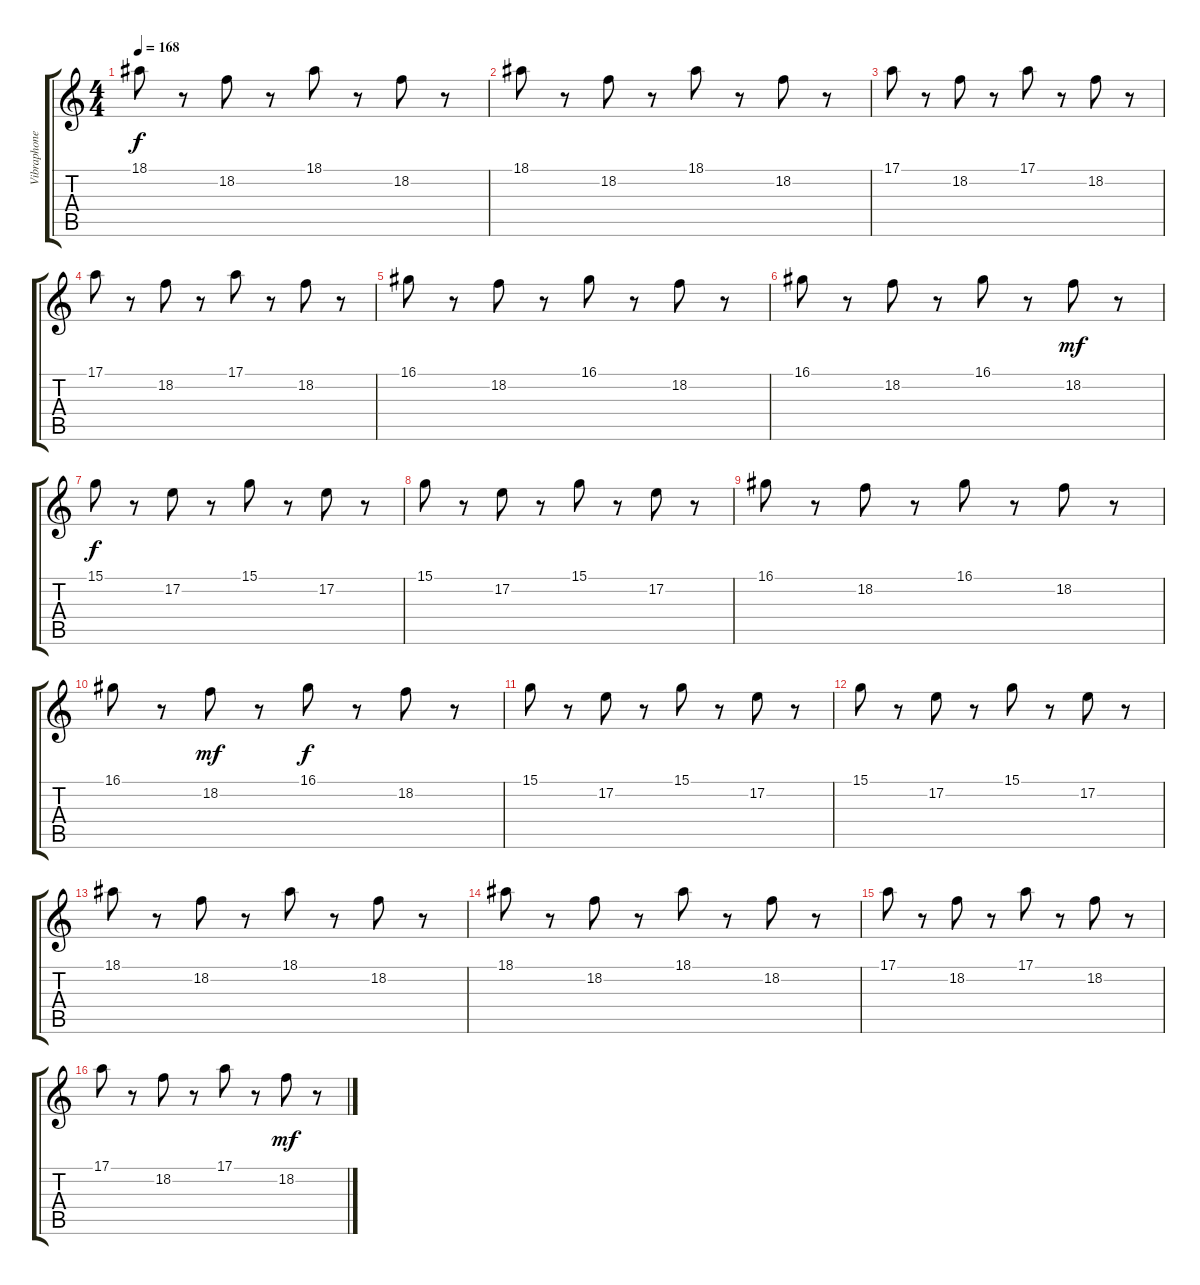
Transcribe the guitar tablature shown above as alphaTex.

\track ("Vibraphone" "Vibraphone") {instrument vibraphone}
\staff {score tabs}
\tuning (E4 B3 G3 D3 A2 E2) {hide}
\ts (4 4)
\tempo 168
\clef g2
\ks c
18.1.8{dy f} r.8 18.2.8 r.8 18.1.8 r.8 18.2.8 r.8 |
18.1.8 r.8 18.2.8 r.8 18.1.8 r.8 18.2.8 r.8 |
17.1.8 r.8 18.2.8 r.8 17.1.8 r.8 18.2.8 r.8 |
17.1.8 r.8 18.2.8 r.8 17.1.8 r.8 18.2.8 r.8 |
16.1.8 r.8 18.2.8 r.8 16.1.8 r.8 18.2.8 r.8 |
16.1.8 r.8 18.2.8 r.8 16.1.8 r.8 18.2.8{dy mf} r.8 |
15.1.8{dy f} r.8 17.2.8 r.8 15.1.8 r.8 17.2.8 r.8 |
15.1.8 r.8 17.2.8 r.8 15.1.8 r.8 17.2.8 r.8 |
16.1.8 r.8 18.2.8 r.8 16.1.8 r.8 18.2.8 r.8 |
16.1.8 r.8 18.2.8{dy mf} r.8 16.1.8{dy f} r.8 18.2.8 r.8 |
15.1.8 r.8 17.2.8 r.8 15.1.8 r.8 17.2.8 r.8 |
15.1.8 r.8 17.2.8 r.8 15.1.8 r.8 17.2.8 r.8 |
18.1.8 r.8 18.2.8 r.8 18.1.8 r.8 18.2.8 r.8 |
18.1.8 r.8 18.2.8 r.8 18.1.8 r.8 18.2.8 r.8 |
17.1.8 r.8 18.2.8 r.8 17.1.8 r.8 18.2.8 r.8 |
17.1.8 r.8 18.2.8 r.8 17.1.8 r.8 18.2.8{dy mf} r.8
